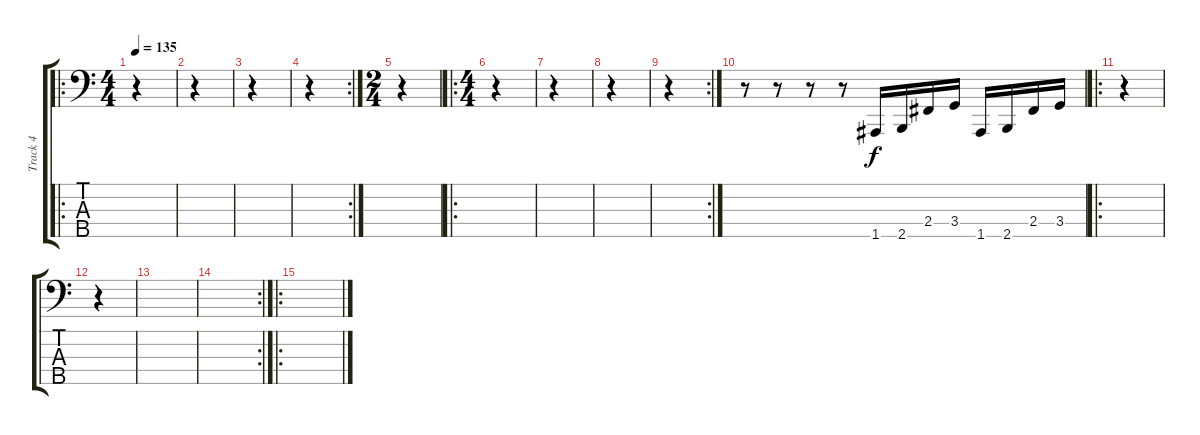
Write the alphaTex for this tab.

\track ("Track 4" "Track 4") {instrument electricbassfinger}
\staff {score tabs}
\tuning (G2 D2 A1 E1 A0) {hide}
\ro
\ts (4 4)
\tempo 135
\clef f4
\ks c
r.4{dy f instrument electricbassfinger} |
r.4 |
r.4 |
\rc 2
r.4 |
\ts (2 4)
r.4 |
\ro
\ts (4 4)
r.4 |
r.4 |
r.4 |
\rc 2
r.4 |
r.8 r.8 r.8 r.8 1.5.16 2.5.16 2.4.16 3.4.16 1.5.16 2.5.16 2.4.16 3.4.16 |
\ro
r.4 |
r.4 |
|
\rc 2
|
\ro
